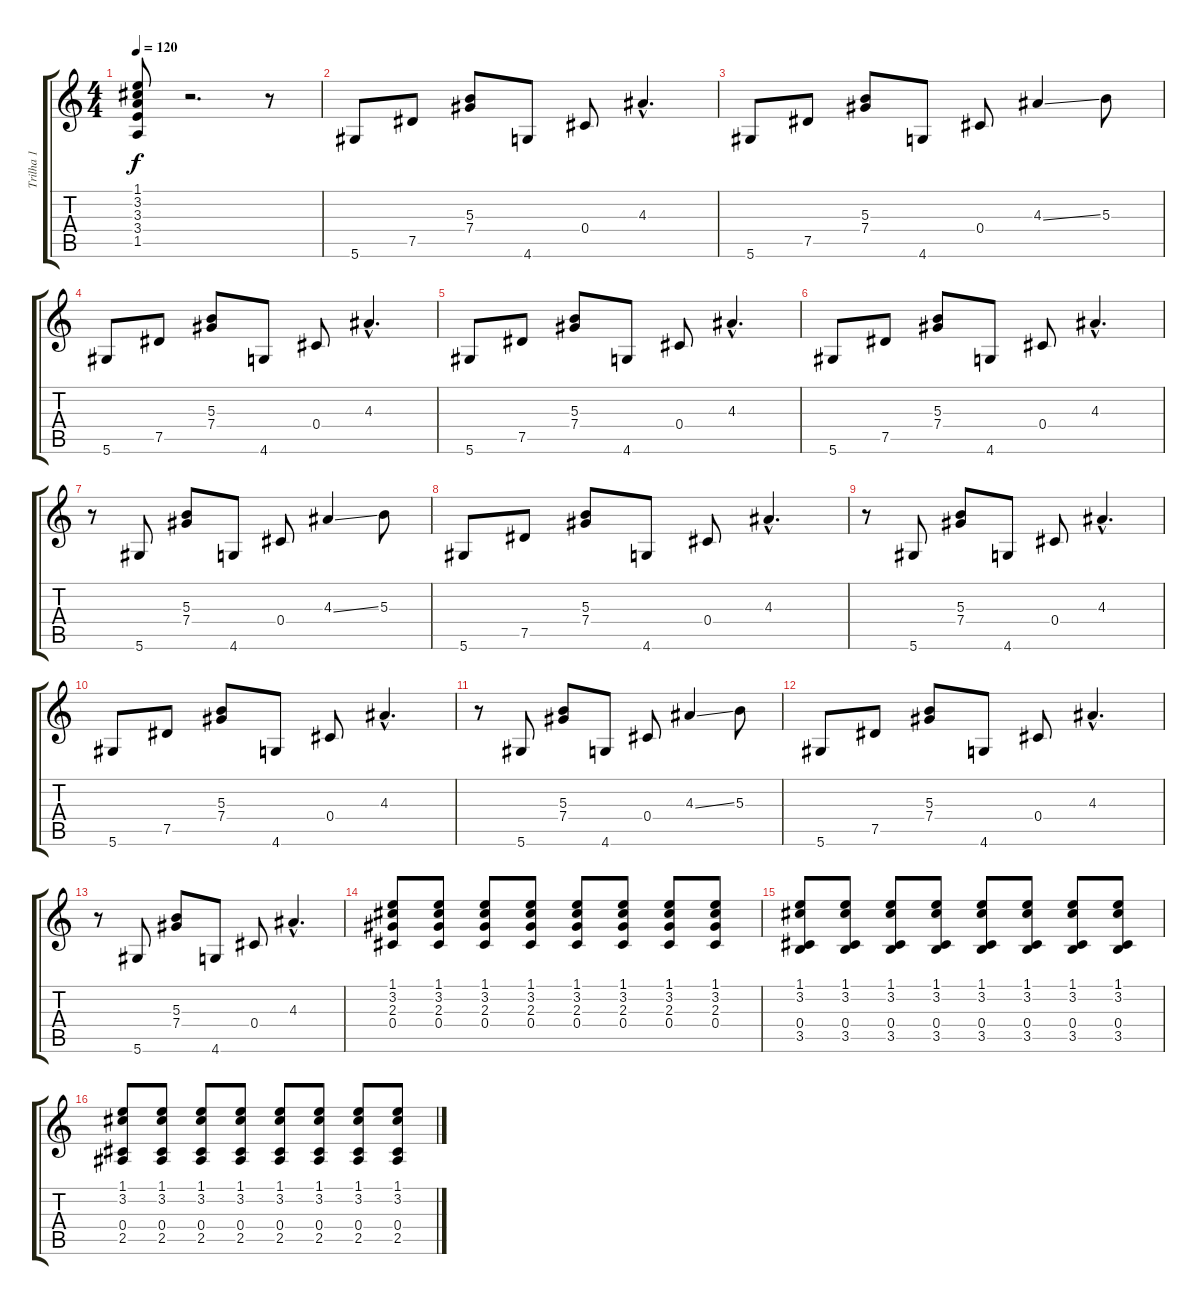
\track ("Trilha 1" "Trilha 1") {instrument acousticguitarnylon}
\staff {score tabs}
\tuning (Eb4 Bb3 Gb3 Db3 Ab2 Eb2) {hide}
\ts (4 4)
\tempo 120
\clef g2
\ks c
(1.1 3.2 3.3 3.4 1.5).8{dy f} r.2{d} r.8 |
5.6.8 7.5.8 (5.3 7.4).8 4.6.8 0.4.8 4.3{hac}.4{d} |
5.6.8 7.5.8 (5.3 7.4).8 4.6.8 0.4.8 4.3{ss}.4 5.3.8 |
5.6.8 7.5.8 (5.3 7.4).8 4.6.8 0.4.8 4.3{hac}.4{d} |
5.6.8 7.5.8 (5.3 7.4).8 4.6.8 0.4.8 4.3{hac}.4{d} |
5.6.8 7.5.8 (5.3 7.4).8 4.6.8 0.4.8 4.3{hac}.4{d} |
r.8 5.6.8 (5.3 7.4).8 4.6.8 0.4.8 4.3{ss}.4 5.3.8 |
5.6.8 7.5.8 (5.3 7.4).8 4.6.8 0.4.8 4.3{hac}.4{d} |
r.8 5.6.8 (5.3 7.4).8 4.6.8 0.4.8 4.3{hac}.4{d} |
5.6.8 7.5.8 (5.3 7.4).8 4.6.8 0.4.8 4.3{hac}.4{d} |
r.8 5.6.8 (5.3 7.4).8 4.6.8 0.4.8 4.3{ss}.4 5.3.8 |
5.6.8 7.5.8 (5.3 7.4).8 4.6.8 0.4.8 4.3{hac}.4{d} |
r.8 5.6.8 (5.3 7.4).8 4.6.8 0.4.8 4.3{hac}.4{d} |
(1.1 3.2 2.3 0.4).8 (1.1 3.2 2.3 0.4).8 (1.1 3.2 2.3 0.4).8 (1.1 3.2 2.3 0.4).8 (1.1 3.2 2.3 0.4).8 (1.1 3.2 2.3 0.4).8 (1.1 3.2 2.3 0.4).8 (1.1 3.2 2.3 0.4).8 |
(1.1 3.2 0.4 3.5).8 (1.1 3.2 0.4 3.5).8 (1.1 3.2 0.4 3.5).8 (1.1 3.2 0.4 3.5).8 (1.1 3.2 0.4 3.5).8 (1.1 3.2 0.4 3.5).8 (1.1 3.2 0.4 3.5).8 (1.1 3.2 0.4 3.5).8 |
(1.1 3.2 0.4 2.5).8 (1.1 3.2 0.4 2.5).8 (1.1 3.2 0.4 2.5).8 (1.1 3.2 0.4 2.5).8 (1.1 3.2 0.4 2.5).8 (1.1 3.2 0.4 2.5).8 (1.1 3.2 0.4 2.5).8 (1.1 3.2 0.4 2.5).8
